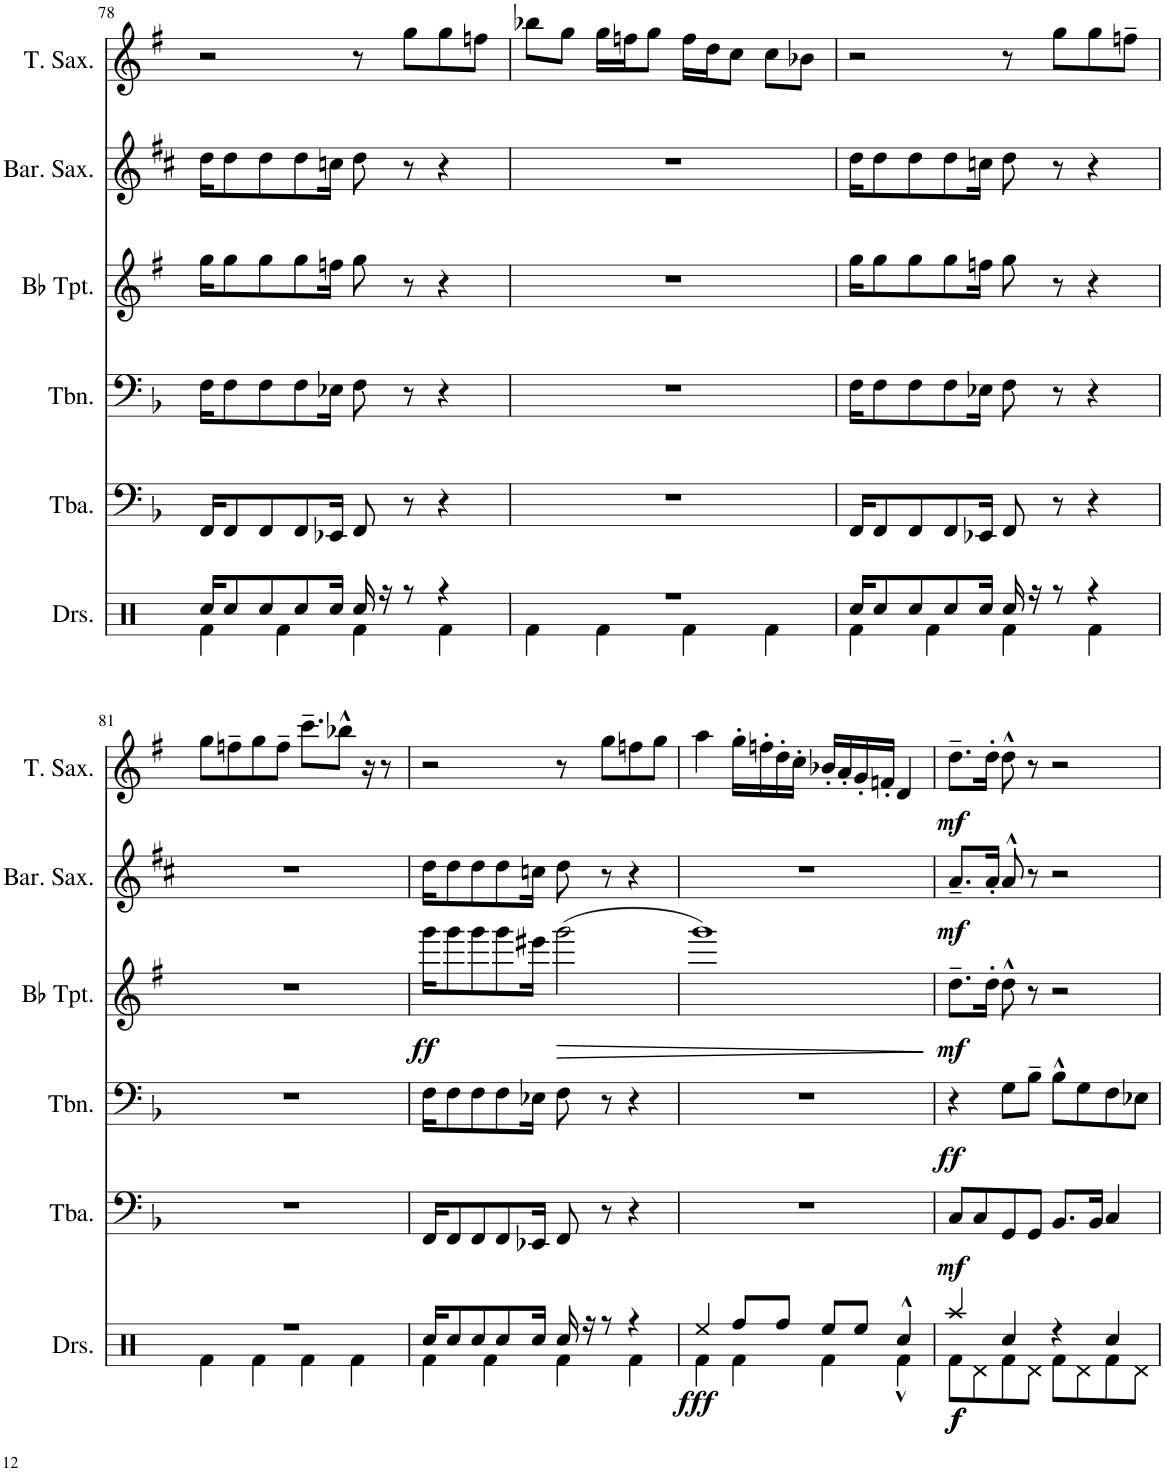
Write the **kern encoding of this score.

**kern	**dynam	**kern	**dynam	**kern	**dynam	**kern	**dynam	**kern	**dynam	**kern	**dynam
*part6	*part6	*part5	*part5	*part4	*part4	*part3	*part3	*part2	*part2	*part1	*part1
*staff6	*staff6	*staff5	*staff5	*staff4	*staff4	*staff3	*staff3	*staff2	*staff2	*staff1	*staff1
*I"Drumset	*	*I"Tuba	*	*I"Trombone	*	*I"Bb Trumpet	*	*I"Baritone Saxophone	*	*I"Tenor Saxophone	*
*I'Drs.	*	*I'Tba.	*	*I'Tbn.	*	*I'Bb Tpt.	*	*I'Bar. Sax.	*	*I'T. Sax.	*
!!LO:PB:g=z
*clefX	*	*clefF4	*	*clefF4	*	*clefG2	*	*clefG2	*	*clefG2	*
*	*	*	*	*	*	*Trd1c2	*	*Trd12c21	*	*Trd8c14	*
*k[]	*	*k[b-]	*	*k[b-]	*	*k[f#]	*	*k[f#c#]	*	*k[f#]	*
*M4/4	*	*M4/4	*	*M4/4	*	*M4/4	*	*M4/4	*	*M4/4	*
=78	=78	=78	=78	=78	=78	=78	=78	=78	=78	=78	=78
*^	*	*	*	*	*	*	*	*	*	*	*
16Rcc/KL	4Rf\	.	16FF/KL	.	16F\KL	.	16gg\KL	.	16dd\KL	.	2r	.
8Rcc/	.	.	8FF/	.	8F\	.	8gg\	.	8dd\	.	.	.
8Rcc/	.	.	8FF/	.	8F\	.	8gg\	.	8dd\	.	.	.
.	4Rf\	.	.	.	.	.	.	.	.	.	.	.
8Rcc/	.	.	8FF/	.	8F\	.	8gg\	.	8dd\	.	.	.
16Rcc/Jk	.	.	16EE-X/Jk	.	16E-X\Jk	.	16ffn\Jk	.	16ccn\Jk	.	.	.
16Rcc/	4Rf\	.	8FF/	.	8F\	.	8gg\	.	8dd\	.	8r	.
16r	.	.	.	.	.	.	.	.	.	.	.	.
8r	.	.	8r	.	8r	.	8r	.	8r	.	8gg\L	.
4r	4Rf\	.	4r	.	4r	.	4r	.	4r	.	8gg\	.
.	.	.	.	.	.	.	.	.	.	.	8ffn\J	.
=79	=79	=79	=79	=79	=79	=79	=79	=79	=79	=79	=79	=79
1r	4Rf\	.	1r	.	1r	.	1r	.	1r	.	8bb-X\L	.
.	.	.	.	.	.	.	.	.	.	.	8gg\J	.
.	4Rf\	.	.	.	.	.	.	.	.	.	16gg\LL	.
.	.	.	.	.	.	.	.	.	.	.	16ffn\J	.
.	.	.	.	.	.	.	.	.	.	.	8gg\J	.
.	4Rf\	.	.	.	.	.	.	.	.	.	16ff\LL	.
.	.	.	.	.	.	.	.	.	.	.	16dd\J	.
.	.	.	.	.	.	.	.	.	.	.	8cc\J	.
.	4Rf\	.	.	.	.	.	.	.	.	.	8cc\L	.
.	.	.	.	.	.	.	.	.	.	.	8b-X\J	.
=80	=80	=80	=80	=80	=80	=80	=80	=80	=80	=80	=80	=80
16Rcc/KL	4Rf\	.	16FF/KL	.	16F\KL	.	16gg\KL	.	16dd\KL	.	2r	.
8Rcc/	.	.	8FF/	.	8F\	.	8gg\	.	8dd\	.	.	.
8Rcc/	.	.	8FF/	.	8F\	.	8gg\	.	8dd\	.	.	.
.	4Rf\	.	.	.	.	.	.	.	.	.	.	.
8Rcc/	.	.	8FF/	.	8F\	.	8gg\	.	8dd\	.	.	.
16Rcc/Jk	.	.	16EE-X/Jk	.	16E-X\Jk	.	16ffn\Jk	.	16ccn\Jk	.	.	.
16Rcc/	4Rf\	.	8FF/	.	8F\	.	8gg\	.	8dd\	.	8r	.
16r	.	.	.	.	.	.	.	.	.	.	.	.
8r	.	.	8r	.	8r	.	8r	.	8r	.	8gg\L	.
4r	4Rf\	.	4r	.	4r	.	4r	.	4r	.	8gg\	.
.	.	.	.	.	.	.	.	.	.	.	8ffn~\J	.
!!LO:LB:g=z
=81	=81	=81	=81	=81	=81	=81	=81	=81	=81	=81	=81	=81
1r	4Rf\	.	1r	.	1r	.	1r	.	1r	.	8gg\L	.
.	.	.	.	.	.	.	.	.	.	.	8ffn~\	.
.	4Rf\	.	.	.	.	.	.	.	.	.	8gg\	.
.	.	.	.	.	.	.	.	.	.	.	8ff~\J	.
.	4Rf\	.	.	.	.	.	.	.	.	.	8.ccc~\L	.
.	.	.	.	.	.	.	.	.	.	.	8bb-X^^\J	.
.	4Rf\	.	.	.	.	.	.	.	.	.	.	.
.	.	.	.	.	.	.	.	.	.	.	16r	.
.	.	.	.	.	.	.	.	.	.	.	8r	.
=82	=82	=82	=82	=82	=82	=82	=82	=82	=82	=82	=82	=82
!	!	!	!	!	!	!	!	!LO:DY:b	!	!	!	!
16Rcc/KL	4Rf\	.	16FF/KL	.	16F\KL	.	16ggg\KL	ff	16dd\KL	.	2r	.
8Rcc/	.	.	8FF/	.	8F\	.	8ggg\	.	8dd\	.	.	.
8Rcc/	.	.	8FF/	.	8F\	.	8ggg\	.	8dd\	.	.	.
.	4Rf\	.	.	.	.	.	.	.	.	.	.	.
8Rcc/	.	.	8FF/	.	8F\	.	8ggg\	.	8dd\	.	.	.
16Rcc/Jk	.	.	16EE-X/Jk	.	16E-X\Jk	.	16eee#X\Jk	.	16ccn\Jk	.	.	.
!	!	!	!	!	!	!	!	!LO:HP:b	!	!	!	!
16Rcc/	4Rf\	.	8FF/	.	8F\	.	(2ggg\	>	8dd\	.	8r	.
16r	.	.	.	.	.	.	.	.	.	.	.	.
8r	.	.	8r	.	8r	.	.	.	8r	.	8gg\L	.
4r	4Rf\	.	4r	.	4r	.	.	.	4r	.	8ffn\	.
.	.	.	.	.	.	.	.	.	.	.	8gg\J	.
=83	=83	=83	=83	=83	=83	=83	=83	=83	=83	=83	=83	=83
!	!	!LO:DY:b	!	!	!	!	!	!	!	!	!	!
4Ree/	4Rf\	fff	1r	.	1r	.	1ggg)	.	1r	.	4aa\	.
8Rff/L	4Rf\	.	.	.	.	.	.	.	.	.	16gg'\LL	.
.	.	.	.	.	.	.	.	.	.	.	16ffn'\	.
8Rff/J	.	.	.	.	.	.	.	.	.	.	16dd'\	.
.	.	.	.	.	.	.	.	.	.	.	16cc'\JJ	.
8Ree/L	4Rf\	.	.	.	.	.	.	.	.	.	16b-X'/LL	.
.	.	.	.	.	.	.	.	.	.	.	16a'/	.
8Ree/J	.	.	.	.	.	.	.	.	.	.	16g'/	.
.	.	.	.	.	.	.	.	.	.	.	16fn'/JJ	.
4Rcc^^/	4Rf^^\	.	.	.	.	.	.	.	.	.	4d/	.
*v	*v	*	*	*	*	*	*	*	*	*	*	*
.	.	.	.	.	.	.	]	.	.	.	.
=84	=84	=84	=84	=84	=84	=84	=84	=84	=84	=84	=84
*^	*	*	*	*	*	*	*	*	*	*	*
!	!	!LO:DY:b	!	!	!	!	!	!	!	!	!	!
!	!	!LO:DY:n=1:b	!	!LO:DY:b	!	!LO:DY:b	!	!LO:DY:b	!	!LO:DY:b	!	!LO:DY:b
4Raa/	8Rf\L	f f	8C/L	mf	4r	ff	8.dd~\L	mf	8.a~/L	mf	8.dd~\L	mf
.	8Rd\	.	8C/	.	.	.	.	.	.	.	.	.
.	.	.	.	.	.	.	16dd'\Jk	.	16a'/Jk	.	16dd'\Jk	.
4Rcc/	8Rf\	.	8GG/	.	8G\L	.	8dd^^\	.	8a^^/	.	8dd^^\	.
.	8Rd\J	.	8GG/J	.	8B-~\J	.	8r	.	8r	.	8r	.
4r	8Rf\L	.	8.BB-/L	.	8B-^^\L	.	2r	.	2r	.	2r	.
.	8Rd\	.	.	.	8G\	.	.	.	.	.	.	.
.	.	.	16BB-/Jk	.	.	.	.	.	.	.	.	.
4Rcc/	8Rf\	.	4C/	.	8F\	.	.	.	.	.	.	.
.	8Rd\J	.	.	.	8E-X\J	.	.	.	.	.	.	.
*v	*v	*	*	*	*	*	*	*	*	*	*	*
=	=	=	=	=	=	=	=	=	=	=	=
*-	*-	*-	*-	*-	*-	*-	*-	*-	*-	*-	*-
